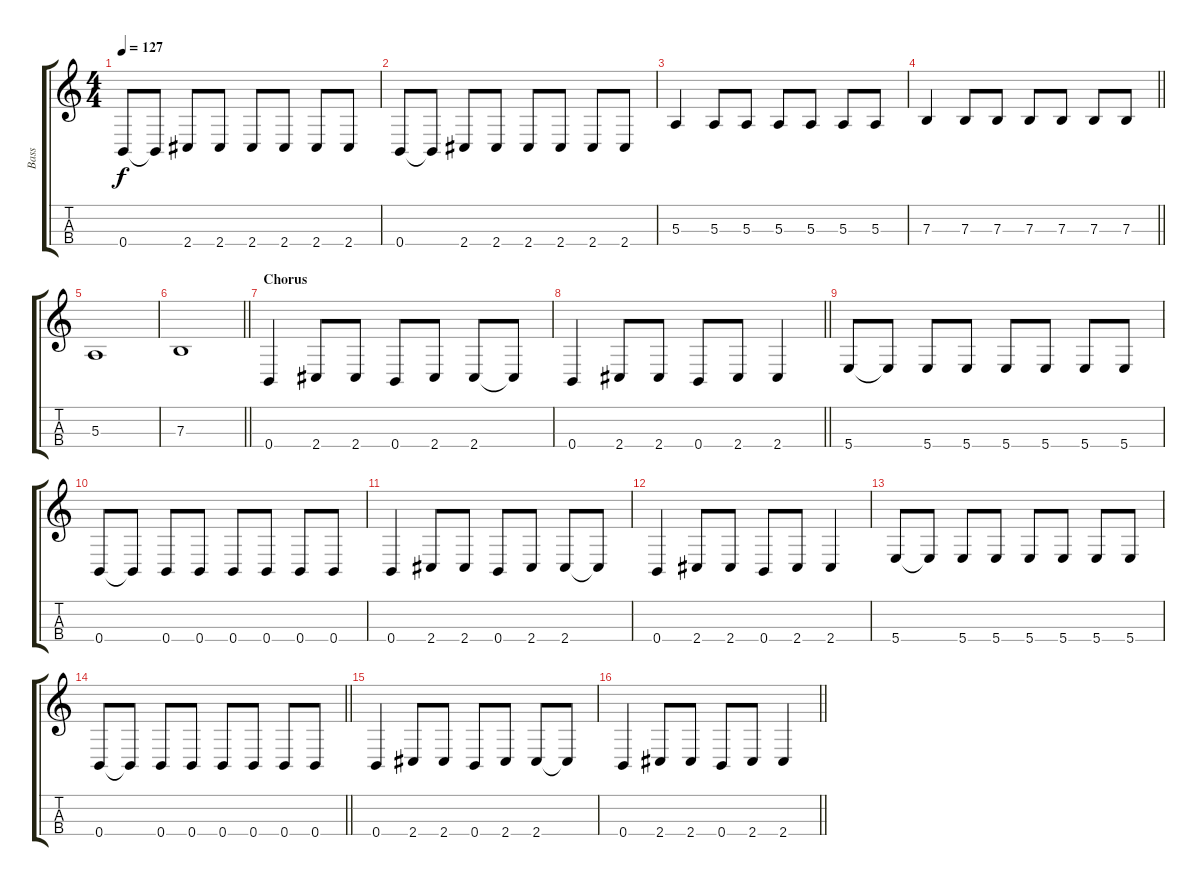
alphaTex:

\track ("Bass" "Bass") {instrument electricbassfinger}
\staff {score tabs}
\tuning (D3 A2 E2 B1) {hide}
\ts (4 4)
\tempo 127
\clef g2
\ks c
0.4.8{dy f} 0.4{t}.8 2.4.8 2.4.8 2.4.8 2.4.8 2.4.8 2.4.8 |
0.4.8 0.4{t}.8 2.4.8 2.4.8 2.4.8 2.4.8 2.4.8 2.4.8 |
5.3.4 5.3.8 5.3.8 5.3.8 5.3.8 5.3.8 5.3.8 |
\barLineRight lightlight
7.3.4 7.3.8 7.3.8 7.3.8 7.3.8 7.3.8 7.3.8 |
5.3.1 |
\barLineRight lightlight
7.3.1 |
\section ("" "Chorus")
0.4.4 2.4.8 2.4.8 0.4.8 2.4.8 2.4.8 2.4{t}.8 |
\barLineRight lightlight
0.4.4 2.4.8 2.4.8 0.4.8 2.4.8 2.4.4 |
5.4.8 5.4{t}.8 5.4.8 5.4.8 5.4.8 5.4.8 5.4.8 5.4.8 |
0.4.8 0.4{t}.8 0.4.8 0.4.8 0.4.8 0.4.8 0.4.8 0.4.8 |
0.4.4 2.4.8 2.4.8 0.4.8 2.4.8 2.4.8 2.4{t}.8 |
0.4.4 2.4.8 2.4.8 0.4.8 2.4.8 2.4.4 |
5.4.8 5.4{t}.8 5.4.8 5.4.8 5.4.8 5.4.8 5.4.8 5.4.8 |
\barLineRight lightlight
0.4.8 0.4{t}.8 0.4.8 0.4.8 0.4.8 0.4.8 0.4.8 0.4.8 |
0.4.4 2.4.8 2.4.8 0.4.8 2.4.8 2.4.8 2.4{t}.8 |
\barLineRight lightlight
0.4.4 2.4.8 2.4.8 0.4.8 2.4.8 2.4.4
